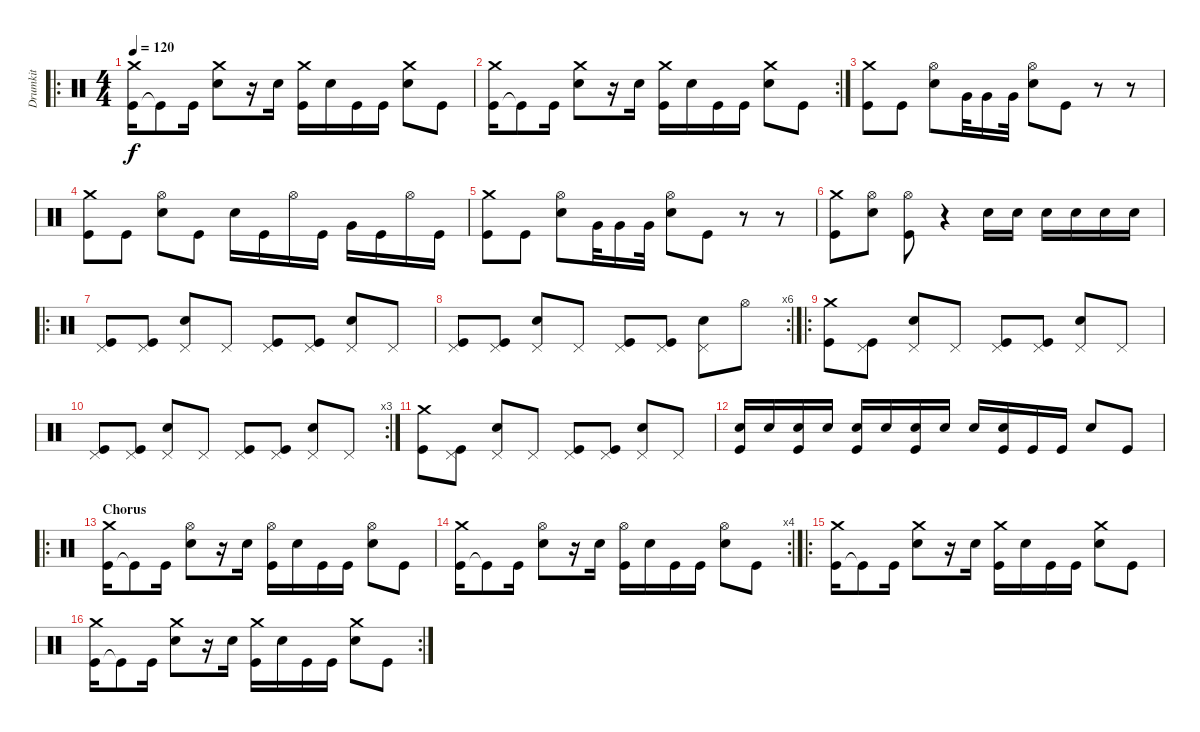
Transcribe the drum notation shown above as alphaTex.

\track ("Drumkit" "Drumkit") {instrument percussion}
\staff {score}
\articulation defaults
\ro
\ts (4 4)
\tempo 120
\clef neutral
\ks c
("Kick (hit)" "Crash medium (hit)").16{dy f} "Kick (hit)"{t}.8 "Kick (hit)".16 ("Snare (hit) 2" "Crash medium (hit)").8 r.16 "Snare (hit) 2".16 ("Kick (hit)" "Crash medium (hit)").16 "Snare (hit) 2".16 "Kick (hit)".16 "Kick (hit)".16 ("Snare (hit) 2" "Crash medium (hit)").8 "Kick (hit)".8 |
\rc 2
("Kick (hit)" "Crash medium (hit)").16 "Kick (hit)"{t}.8 "Kick (hit)".16 ("Snare (hit) 2" "Crash medium (hit)").8 r.16 "Snare (hit) 2".16 ("Kick (hit)" "Crash medium (hit)").16 "Snare (hit) 2".16 "Kick (hit)".16 "Kick (hit)".16 ("Snare (hit) 2" "Crash medium (hit)").8 "Kick (hit)".8 |
("Kick (hit)" "Crash medium (hit)").8 "Kick (hit)".8 ("Snare (hit) 2" "Hi-Hat (open)").8 "Very Low Tom (hit)".32 "Very Low Tom (hit)".16 "Very Low Tom (hit)".32 ("Snare (hit) 2" "Hi-Hat (open)").8 "Kick (hit)".8 r.8 r.8 |
("Kick (hit)" "Crash medium (hit)").8 "Kick (hit)".8 ("Snare (hit) 2" "Hi-Hat (open)").8 "Kick (hit)".8 "Snare (hit) 2".16 "Kick (hit)".16 "Hi-Hat (open)".16 "Kick (hit)".16 "Very Low Tom (hit)".16 "Kick (hit)".16 "Hi-Hat (open)".16 "Kick (hit)".16 |
("Kick (hit)" "Crash medium (hit)").8 "Kick (hit)".8 ("Snare (hit) 2" "Hi-Hat (open)").8 "Very Low Tom (hit)".32 "Very Low Tom (hit)".16 "Very Low Tom (hit)".32 ("Snare (hit) 2" "Hi-Hat (open)").8 "Kick (hit)".8 r.8 r.8 |
("Kick (hit)" "Crash medium (hit)").8 ("Snare (hit) 2" "Hi-Hat (open)").8 ("Kick (hit)" "Hi-Hat (open)").8 r.4 "Snare (hit) 2".16 "Snare (hit) 2".16 "Snare (hit) 2".16 "Snare (hit) 2".16 "Snare (hit) 2".16 "Snare (hit) 2".16 |
\ro
("Kick (hit)" "Pedal Hi-Hat (hit)").8 ("Kick (hit)" "Pedal Hi-Hat (hit)").8 ("Snare (hit) 2" "Pedal Hi-Hat (hit)").8 "Pedal Hi-Hat (hit)".8 ("Kick (hit)" "Pedal Hi-Hat (hit)").8 ("Kick (hit)" "Pedal Hi-Hat (hit)").8 ("Snare (hit) 2" "Pedal Hi-Hat (hit)").8 "Pedal Hi-Hat (hit)".8 |
\rc 6
("Kick (hit)" "Pedal Hi-Hat (hit)").8 ("Kick (hit)" "Pedal Hi-Hat (hit)").8 ("Snare (hit) 2" "Pedal Hi-Hat (hit)").8 "Pedal Hi-Hat (hit)".8 ("Kick (hit)" "Pedal Hi-Hat (hit)").8 ("Kick (hit)" "Pedal Hi-Hat (hit)").8 ("Snare (hit) 2" "Pedal Hi-Hat (hit)").8 "Hi-Hat (open)".8 |
\ro
("Kick (hit)" "Crash medium (hit)").8 ("Kick (hit)" "Pedal Hi-Hat (hit)").8 ("Snare (hit) 2" "Pedal Hi-Hat (hit)").8 "Pedal Hi-Hat (hit)".8 ("Kick (hit)" "Pedal Hi-Hat (hit)").8 ("Kick (hit)" "Pedal Hi-Hat (hit)").8 ("Snare (hit) 2" "Pedal Hi-Hat (hit)").8 "Pedal Hi-Hat (hit)".8 |
\rc 3
("Kick (hit)" "Pedal Hi-Hat (hit)").8 ("Kick (hit)" "Pedal Hi-Hat (hit)").8 ("Snare (hit) 2" "Pedal Hi-Hat (hit)").8 "Pedal Hi-Hat (hit)".8 ("Kick (hit)" "Pedal Hi-Hat (hit)").8 ("Kick (hit)" "Pedal Hi-Hat (hit)").8 ("Snare (hit) 2" "Pedal Hi-Hat (hit)").8 "Pedal Hi-Hat (hit)".8 |
("Kick (hit)" "Crash medium (hit)").8 ("Kick (hit)" "Pedal Hi-Hat (hit)").8 ("Snare (hit) 2" "Pedal Hi-Hat (hit)").8 "Pedal Hi-Hat (hit)".8 ("Kick (hit)" "Pedal Hi-Hat (hit)").8 ("Kick (hit)" "Pedal Hi-Hat (hit)").8 ("Snare (hit) 2" "Pedal Hi-Hat (hit)").8 "Pedal Hi-Hat (hit)".8 |
("Snare (hit) 2" "Kick (hit)").16 "Snare (hit) 2".16 ("Snare (hit) 2" "Kick (hit)").16 "Snare (hit) 2".16 ("Snare (hit) 2" "Kick (hit)").16 "Snare (hit) 2".16 ("Snare (hit) 2" "Kick (hit)").16 "Snare (hit) 2".16 "Snare (hit) 2".16 ("Snare (hit) 2" "Kick (hit)").16 "Kick (hit)".16 "Kick (hit)".16 "Snare (hit) 2".8 "Kick (hit)".8 |
\ro
\section ("" "Chorus")
("Kick (hit)" "Crash medium (hit)").16 "Kick (hit)"{t}.8 "Kick (hit)".16 ("Snare (hit) 2" "Hi-Hat (open)").8 r.16 "Snare (hit) 2".16 ("Kick (hit)" "Hi-Hat (open)").16 "Snare (hit) 2".16 "Kick (hit)".16 "Kick (hit)".16 ("Snare (hit) 2" "Hi-Hat (open)").8 "Kick (hit)".8 |
\rc 4
("Kick (hit)" "Crash medium (hit)").16 "Kick (hit)"{t}.8 "Kick (hit)".16 ("Snare (hit) 2" "Hi-Hat (open)").8 r.16 "Snare (hit) 2".16 ("Kick (hit)" "Hi-Hat (open)").16 "Snare (hit) 2".16 "Kick (hit)".16 "Kick (hit)".16 ("Snare (hit) 2" "Hi-Hat (open)").8 "Kick (hit)".8 |
\ro
("Kick (hit)" "Crash medium (hit)").16 "Kick (hit)"{t}.8 "Kick (hit)".16 ("Snare (hit) 2" "Crash medium (hit)").8 r.16 "Snare (hit) 2".16 ("Kick (hit)" "Crash medium (hit)").16 "Snare (hit) 2".16 "Kick (hit)".16 "Kick (hit)".16 ("Snare (hit) 2" "Crash medium (hit)").8 "Kick (hit)".8 |
\rc 2
("Kick (hit)" "Crash medium (hit)").16 "Kick (hit)"{t}.8 "Kick (hit)".16 ("Snare (hit) 2" "Crash medium (hit)").8 r.16 "Snare (hit) 2".16 ("Kick (hit)" "Crash medium (hit)").16 "Snare (hit) 2".16 "Kick (hit)".16 "Kick (hit)".16 ("Snare (hit) 2" "Crash medium (hit)").8 "Kick (hit)".8
